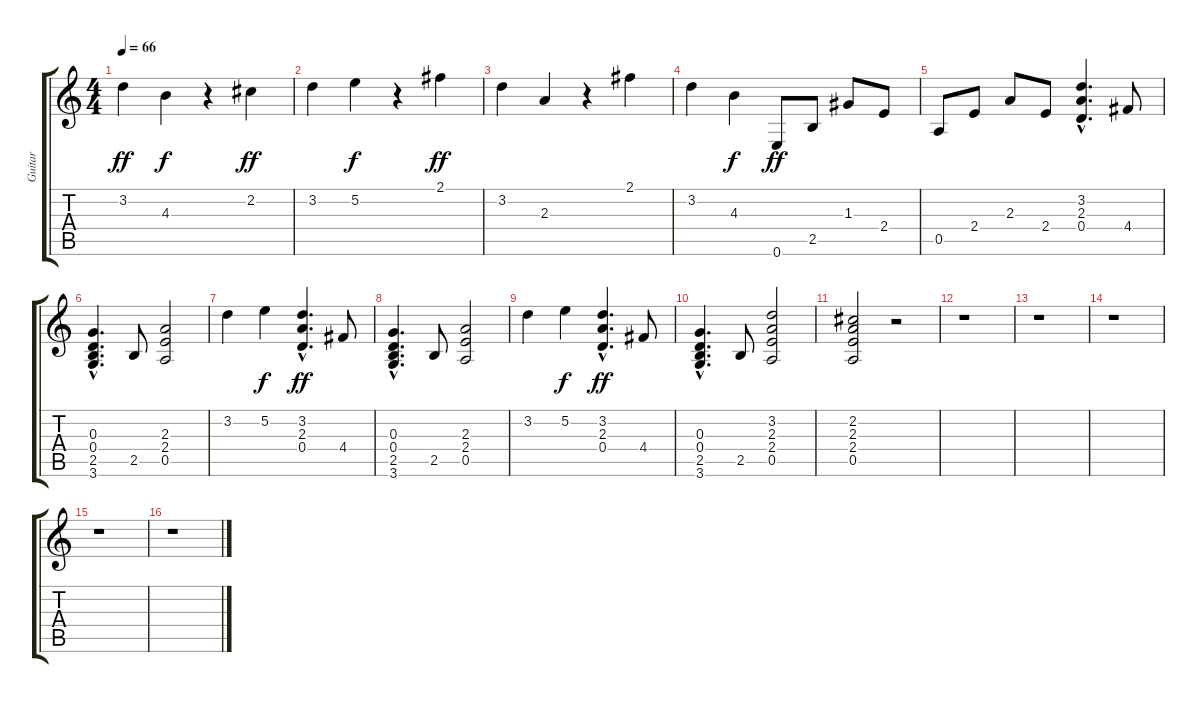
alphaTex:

\track ("Guitar " "Guitar ") {instrument electricguitarclean}
\staff {score tabs}
\tuning (E4 B3 G3 D3 A2 E2) {hide}
\ts (4 4)
\tempo 66
\clef g2
\ks c
3.2.4{dy ff} 4.3.4{dy f} r.4 2.2.4{dy ff} |
3.2.4 5.2.4{dy f} r.4 2.1.4{dy ff} |
3.2.4 2.3.4 r.4 2.1.4 |
3.2.4 4.3.4{dy f} 0.6.8{dy ff} 2.5.8 1.3.8 2.4.8 |
0.5.8 2.4.8 2.3.8 2.4.8 (3.2{hac} 2.3{hac} 0.4{hac}).4{d} 4.4.8 |
(0.3{hac} 0.4{hac} 2.5{hac} 3.6{hac}).4{d} 2.5.8 (2.3 2.4 0.5).2 |
3.2.4 5.2.4{dy f} (3.2{hac} 2.3{hac} 0.4{hac}).4{d dy ff} 4.4.8 |
(0.3{hac} 0.4{hac} 2.5{hac} 3.6{hac}).4{d} 2.5.8 (2.3 2.4 0.5).2 |
3.2.4 5.2.4{dy f} (3.2{hac} 2.3{hac} 0.4{hac}).4{d dy ff} 4.4.8 |
(0.3{hac} 0.4{hac} 2.5{hac} 3.6{hac}).4{d} 2.5.8 (3.2 2.3 2.4 0.5).2 |
(2.2 2.3 2.4 0.5).2 r.2 |
r.1 |
r.1 |
r.1 |
r.1 |
r.1
